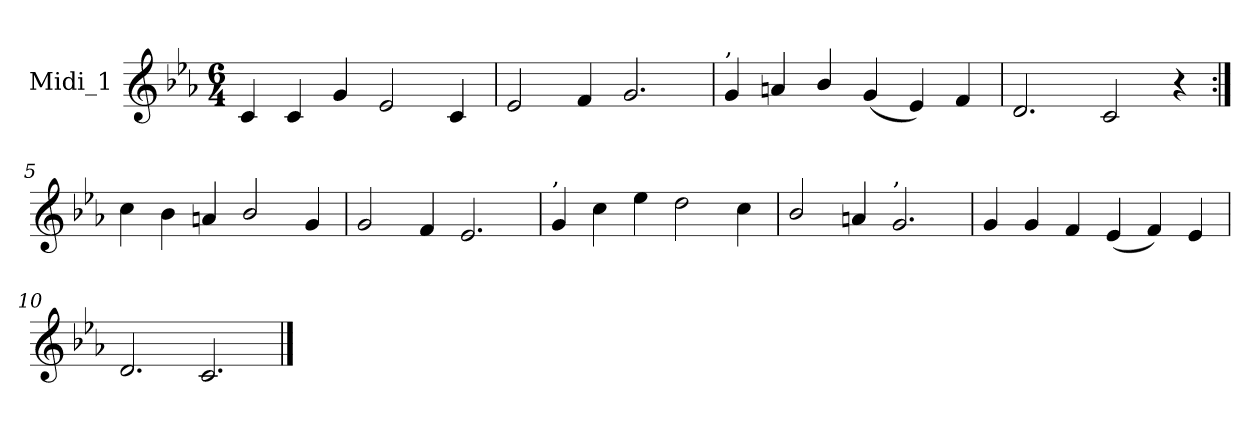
**kern
*part1
*staff1
*I"Midi_1
*clefG2
*k[b-e-a-]
*E-:
*M6/4
=1
4c
4c
4g
2e-
4c
=2
2e-
4f
2.g
=3
!LO:TX:a:t=,
4g
4an
4b-/
(<4g
4e-)
4f
=4
2.d
2c
4r
!!LO:LB:g=z
=5:|!
4cc
4b-
4an
2b-/
4g
=6
2g
4f
2.e-
=7
!LO:TX:a:t=,
4g
4cc
4ee-
2dd
4cc
!!LO:LB:g=z
=8
2b-/
4an
!LO:TX:a:t=,
2.g
=9
4g
4g
4f
(<4e-
4f)
4e-
=10
2.d
2.c
==
*-
